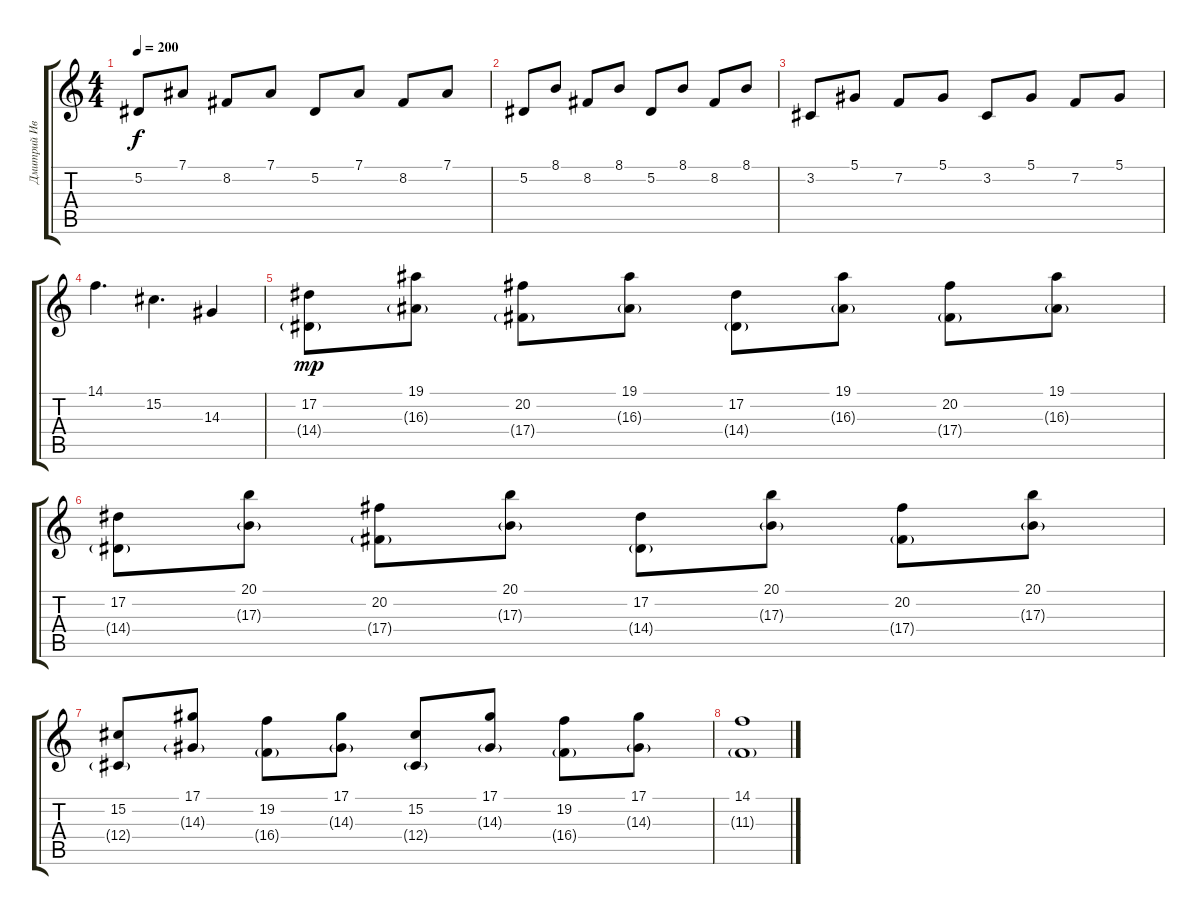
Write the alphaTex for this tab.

\track ("Дмитрий Иванов" "Дмитрий Ив") {instrument musicbox}
\staff {score tabs}
\tuning (Eb4 Bb3 Gb3 Db3 Ab2 Eb2) {hide}
\ts (4 4)
\tempo 200
\clef g2
\ks c
5.2.8{dy f volume 13 instrument musicbox} 7.1.8 8.2.8 7.1.8 5.2.8 7.1.8 8.2.8 7.1.8 |
5.2.8 8.1.8 8.2.8 8.1.8 5.2.8 8.1.8 8.2.8 8.1.8 |
3.2.8 5.1.8 7.2.8 5.1.8 3.2.8 5.1.8 7.2.8 5.1.8 |
14.1.4{d} 15.2.4{d} 14.3.4 |
(17.2 14.4{g}).8{dy mp volume 11 instrument pizzicatostrings} (19.1 16.3{g}).8 (20.2 17.4{g}).8 (19.1 16.3{g}).8 (17.2 14.4{g}).8 (19.1 16.3{g}).8 (20.2 17.4{g}).8 (19.1 16.3{g}).8 |
(17.2 14.4{g}).8 (20.1 17.3{g}).8 (20.2 17.4{g}).8 (20.1 17.3{g}).8 (17.2 14.4{g}).8 (20.1 17.3{g}).8 (20.2 17.4{g}).8 (20.1 17.3{g}).8 |
(15.2 12.4{g}).8 (17.1 14.3{g}).8 (19.2 16.4{g}).8 (17.1 14.3{g}).8 (15.2 12.4{g}).8 (17.1 14.3{g}).8 (19.2 16.4{g}).8 (17.1 14.3{g}).8 |
(14.1 11.3{g}).1
